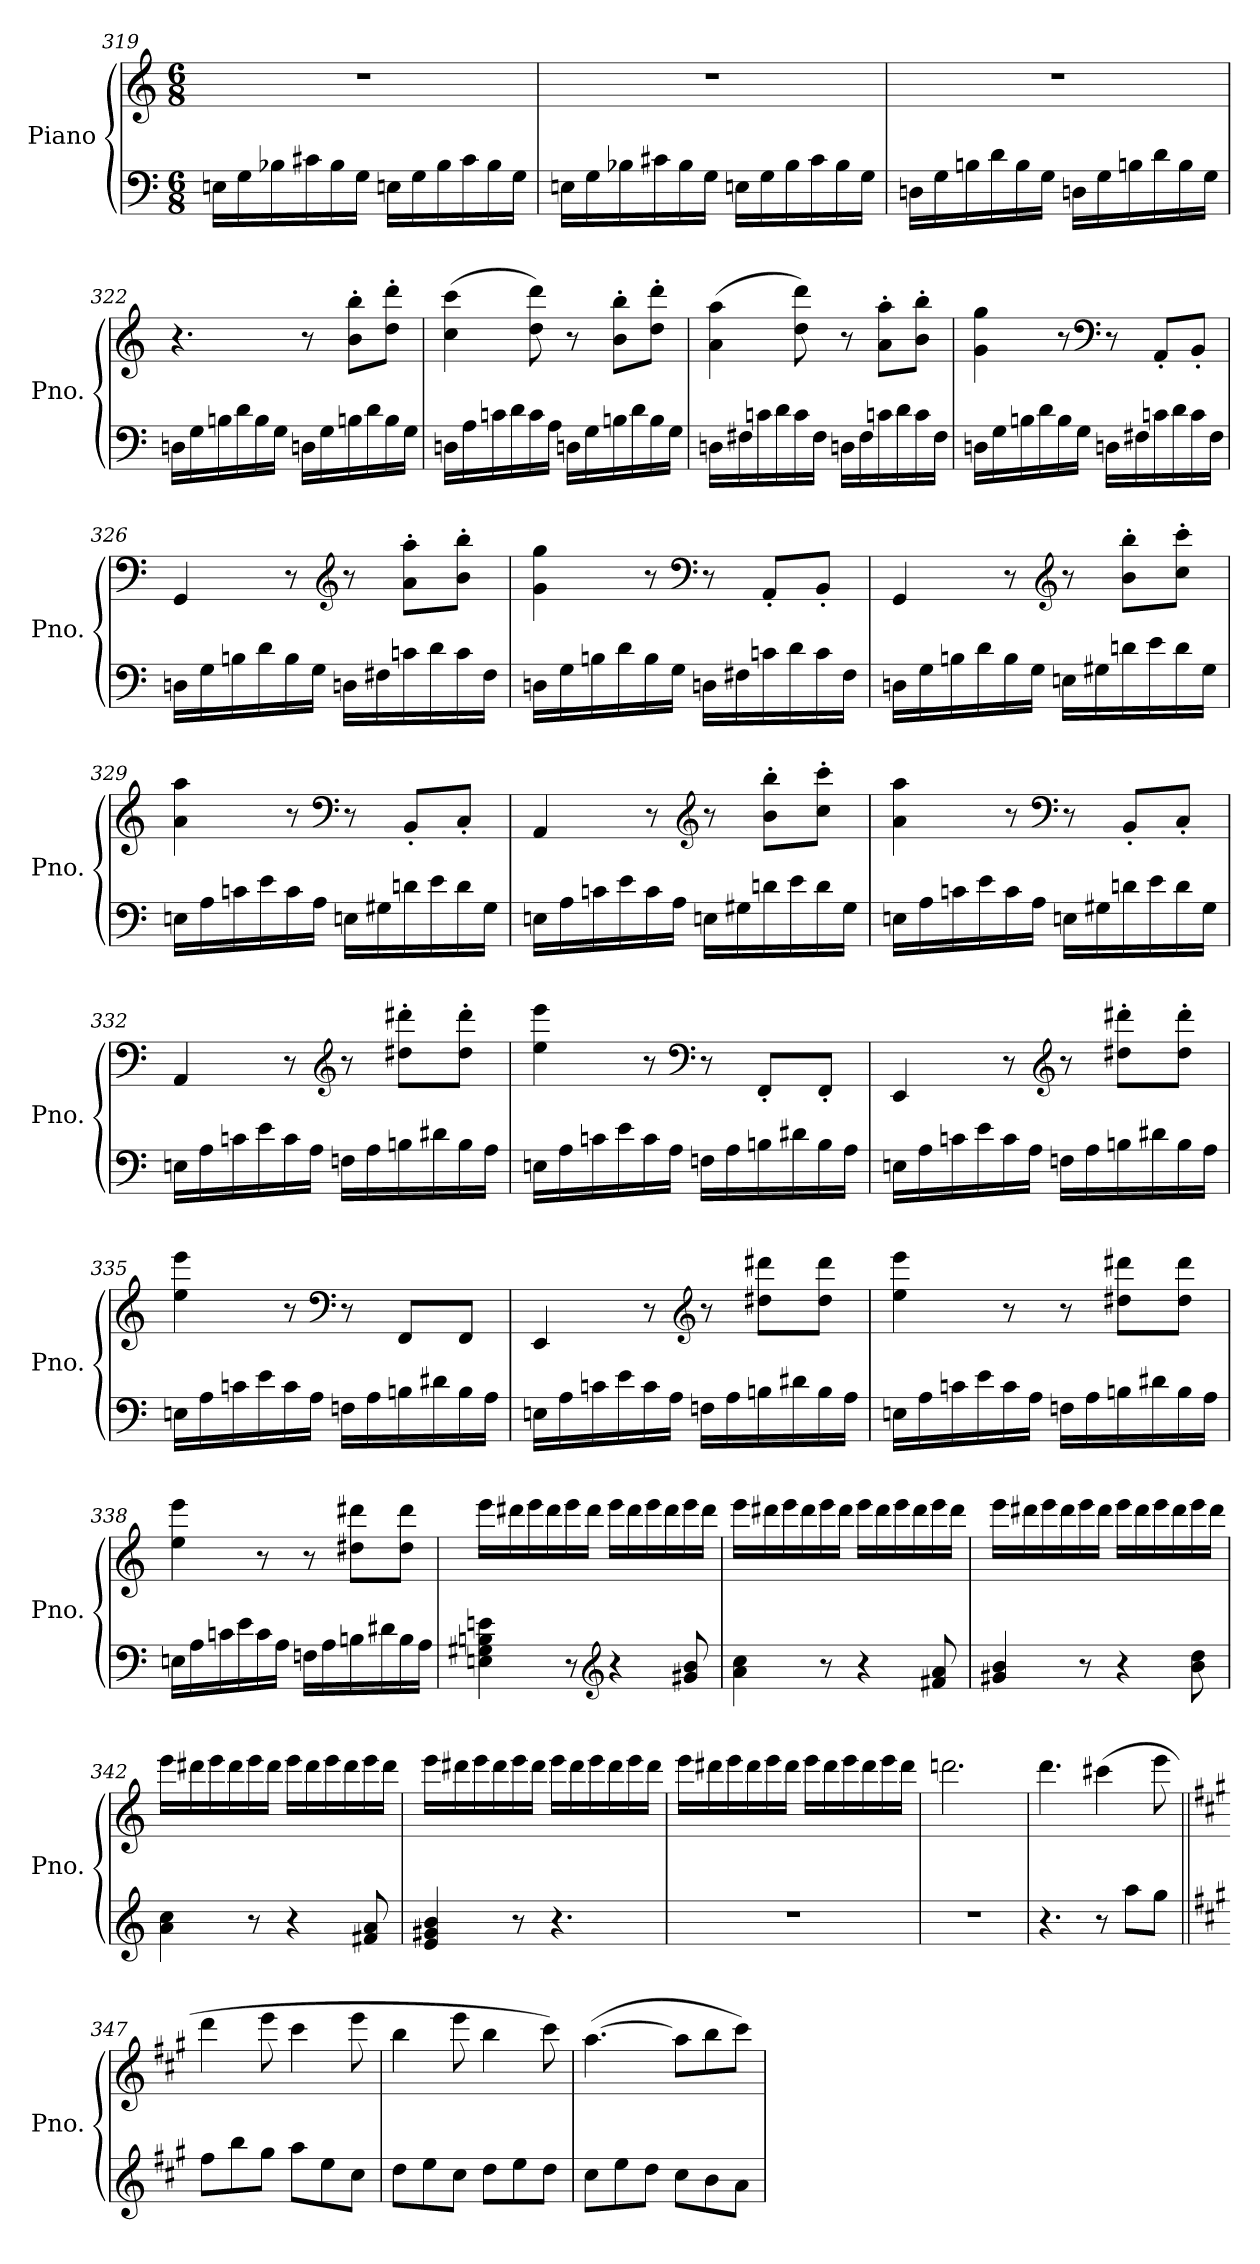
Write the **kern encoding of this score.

**kern	**kern
*part1	*part1
*staff2	*staff1
*I"Piano	*
*I'Pno.	*
*clefF4	*clefG2
*k[]	*k[]
*a:	*a:
*M6/8	*M6/8
=319	=319
16En\LL	2.r
16G\	.
16B-X\	.
16c#X\	.
16B-\	.
16G\JJ	.
16En\LL	.
16G\	.
16B-\	.
16c#\	.
16B-\	.
16G\JJ	.
=320	=320
16En\LL	2.r
16G\	.
16B-X\	.
16c#X\	.
16B-\	.
16G\JJ	.
16En\LL	.
16G\	.
16B-\	.
16c#\	.
16B-\	.
16G\JJ	.
=321	=321
16Dn\LL	2.r
16G\	.
16Bn\	.
16d\	.
16B\	.
16G\JJ	.
16Dn\LL	.
16G\	.
16Bn\	.
16d\	.
16B\	.
16G\JJ	.
=322	=322
16Dn\LL	4.r
16G\	.
16Bn\	.
16d\	.
16B\	.
16G\JJ	.
16Dn\LL	8r
16G\	.
16Bn\	8b\' 8bb\'L
16d\	.
16B\	8dd\' 8ddd\'J
16G\JJ	.
=323	=323
16Dn\LL	(>4cc\ 4ccc\
16A\	.
16cn\	.
16d\	.
16c\	8dd\ 8ddd\)
16A\JJ	.
16Dn\LL	8r
16G\	.
16Bn\	8b\' 8bb\'L
16d\	.
16B\	8dd\' 8ddd\'J
16G\JJ	.
=324	=324
16Dn\LL	(>4a\ 4aa\
16F#X\	.
16cn\	.
16d\	.
16c\	8dd\ 8ddd\)
16F#\JJ	.
16Dn\LL	8r
16F#\	.
16cn\	8a\' 8aa\'L
16d\	.
16c\	8b\' 8bb\'J
16F#\JJ	.
=325	=325
16Dn\LL	4g\ 4gg\
16G\	.
16Bn\	.
16d\	.
16B\	8r
16G\JJ	.
*	*clefF4
16Dn\LL	8r
16F#X\	.
16cn\	8AA'/L
16d\	.
16c\	8BB'/J
16F#\JJ	.
=326	=326
16Dn\LL	4GG/
16G\	.
16Bn\	.
16d\	.
16B\	8r
16G\JJ	.
*	*clefG2
16Dn\LL	8r
16F#X\	.
16cn\	8a\' 8aa\'L
16d\	.
16c\	8b\' 8bb\'J
16F#\JJ	.
=327	=327
16Dn\LL	4g\ 4gg\
16G\	.
16Bn\	.
16d\	.
16B\	8r
16G\JJ	.
*	*clefF4
16Dn\LL	8r
16F#X\	.
16cn\	8AA'/L
16d\	.
16c\	8BB'/J
16F#\JJ	.
=328	=328
16Dn\LL	4GG/
16G\	.
16Bn\	.
16d\	.
16B\	8r
16G\JJ	.
*	*clefG2
16En\LL	8r
16G#X\	.
16dn\	8b\' 8bb\'L
16e\	.
16d\	8cc\' 8ccc\'J
16G#\JJ	.
=329	=329
16En\LL	4a\ 4aa\
16A\	.
16cn\	.
16e\	.
16c\	8r
16A\JJ	.
*	*clefF4
16En\LL	8r
16G#X\	.
16dn\	8BB'/L
16e\	.
16d\	8C'/J
16G#\JJ	.
=330	=330
16En\LL	4AA/
16A\	.
16cn\	.
16e\	.
16c\	8r
16A\JJ	.
*	*clefG2
16En\LL	8r
16G#X\	.
16dn\	8b\' 8bb\'L
16e\	.
16d\	8cc\' 8ccc\'J
16G#\JJ	.
=331	=331
16En\LL	4a\ 4aa\
16A\	.
16cn\	.
16e\	.
16c\	8r
16A\JJ	.
*	*clefF4
16En\LL	8r
16G#X\	.
16dn\	8BB'/L
16e\	.
16d\	8C'/J
16G#\JJ	.
=332	=332
16En\LL	4AA/
16A\	.
16cn\	.
16e\	.
16c\	8r
16A\JJ	.
*	*clefG2
16Fn\LL	8r
16A\	.
16Bn\	8dd#X\' 8ddd#X\'L
16d#X\	.
16B\	8dd#\' 8ddd#\'J
16A\JJ	.
=333	=333
16En\LL	4ee\ 4eee\
16A\	.
16cn\	.
16e\	.
16c\	8r
16A\JJ	.
*	*clefF4
16Fn\LL	8r
16A\	.
16Bn\	8FF'/L
16d#X\	.
16B\	8FF'/J
16A\JJ	.
=334	=334
16En\LL	4EE/
16A\	.
16cn\	.
16e\	.
16c\	8r
16A\JJ	.
*	*clefG2
16Fn\LL	8r
16A\	.
16Bn\	8dd#X\' 8ddd#X\'L
16d#X\	.
16B\	8dd#\' 8ddd#\'J
16A\JJ	.
=335	=335
16En\LL	4ee\ 4eee\
16A\	.
16cn\	.
16e\	.
16c\	8r
16A\JJ	.
*	*clefF4
16Fn\LL	8r
16A\	.
16Bn\	8FF/L
16d#X\	.
16B\	8FF/J
16A\JJ	.
=336	=336
16En\LL	4EE/
16A\	.
16cn\	.
16e\	.
16c\	8r
16A\JJ	.
*	*clefG2
16Fn\LL	8r
16A\	.
16Bn\	8dd#X\ 8ddd#X\L
16d#X\	.
16B\	8dd#\ 8ddd#\J
16A\JJ	.
=337	=337
16En\LL	4ee\ 4eee\
16A\	.
16cn\	.
16e\	.
16c\	8r
16A\JJ	.
16Fn\LL	8r
16A\	.
16Bn\	8dd#X\ 8ddd#X\L
16d#X\	.
16B\	8dd#\ 8ddd#\J
16A\JJ	.
=338	=338
16En\LL	4ee\ 4eee\
16A\	.
16cn\	.
16e\	.
16c\	8r
16A\JJ	.
16Fn\LL	8r
16A\	.
16Bn\	8dd#X\ 8ddd#X\L
16d#X\	.
16B\	8dd#\ 8ddd#\J
16A\JJ	.
=339	=339
4En\ 4G#X\ 4Bn\ 4en\	16eee\LL
.	16ddd#X\
.	16eee\
.	16ddd#\
8r	16eee\
.	16ddd#\JJ
*clefG2	*
4r	16eee\LL
.	16ddd#\
.	16eee\
.	16ddd#\
8g#X/ 8b/	16eee\
.	16ddd#\JJ
=340	=340
4a\ 4cc\	16eee\LL
.	16ddd#X\
.	16eee\
.	16ddd#\
8r	16eee\
.	16ddd#\JJ
4r	16eee\LL
.	16ddd#\
.	16eee\
.	16ddd#\
8f#X/ 8a/	16eee\
.	16ddd#\JJ
=341	=341
4g#X/ 4b/	16eee\LL
.	16ddd#X\
.	16eee\
.	16ddd#\
8r	16eee\
.	16ddd#\JJ
4r	16eee\LL
.	16ddd#\
.	16eee\
.	16ddd#\
8b\ 8dd\	16eee\
.	16ddd#\JJ
=342	=342
4a\ 4cc\	16eee\LL
.	16ddd#X\
.	16eee\
.	16ddd#\
8r	16eee\
.	16ddd#\JJ
4r	16eee\LL
.	16ddd#\
.	16eee\
.	16ddd#\
8f#X/ 8a/	16eee\
.	16ddd#\JJ
=343	=343
4e/ 4g#X/ 4b/	16eee\LL
.	16ddd#X\
.	16eee\
.	16ddd#\
8r	16eee\
.	16ddd#\JJ
4.r	16eee\LL
.	16ddd#\
.	16eee\
.	16ddd#\
.	16eee\
.	16ddd#\JJ
=344	=344
2.r	16eee\LL
.	16ddd#X\
.	16eee\
.	16ddd#\
.	16eee\
.	16ddd#\JJ
.	16eee\LL
.	16ddd#\
.	16eee\
.	16ddd#\
.	16eee\
.	16ddd#\JJ
=345	=345
2.r	2.dddn\
=346	=346
4.r	4.ddd\
8r	(>4ccc#X\
8aa\L	.
8gg\J	8eee\
=347||	=347||
*k[f#c#g#]	*k[f#c#g#]
*A:	*A:
8ff#\L	4ddd\
8bb\	.
8gg#\J	8eee\
8aa\L	4ccc#\
8ee\	.
8cc#\J	8eee\
=348	=348
8dd\L	4bb\
8ee\	.
8cc#\J	8eee\
8dd\L	4bb\
8ee\	.
8dd\J	8ccc#\)
=349	=349
8cc#\L	(>[4.aa\
8ee\	.
8dd\J	.
8cc#\L	8aa\L]
8b\	8bb\
8a\J	8ccc#\J)
=	=
*-	*-
